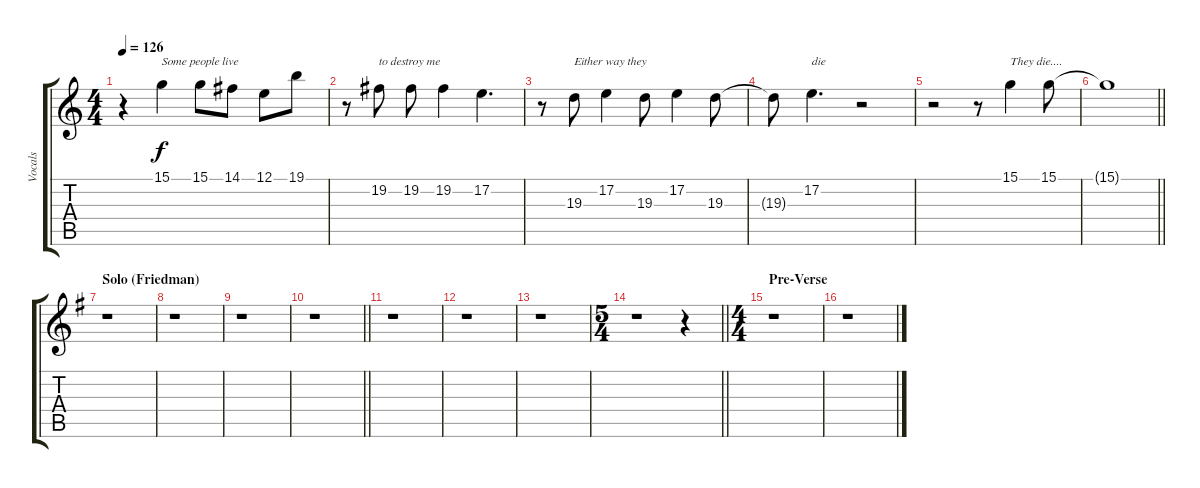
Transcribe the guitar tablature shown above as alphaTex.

\track ("Vocals" "Vocals") {instrument lead2sawtooth}
\staff {score tabs}
\tuning (E4 B3 G3 D3 A2 E2) {hide}
\ts (4 4)
\tempo 126
\clef g2
\ks c
r.4{dy f} 15.1.4{txt "Some people live"} 15.1.8 14.1.8 12.1.8 19.1.8 |
r.8 19.2.8{txt "to destroy me"} 19.2.8 19.2.4 17.2.4{d} |
r.8 19.3.8{txt "Either way they "} 17.2.4 19.3.8 17.2.4 19.3.8 |
19.3{t}.8 17.2.4{d txt "die"} r.2 |
r.2 r.8 15.1.4{txt "They die...."} 15.1.8 |
\barLineRight lightlight
15.1{t}.1 |
\section ("" "Solo (Friedman)")
\ks g
r.1 |
r.1 |
r.1 |
\barLineRight lightlight
r.1 |
r.1 |
r.1 |
r.1 |
\ts (5 4)
\barLineRight lightlight
r.1 r.4 |
\ts (4 4)
\section ("" "Pre-Verse")
r.1 |
r.1
